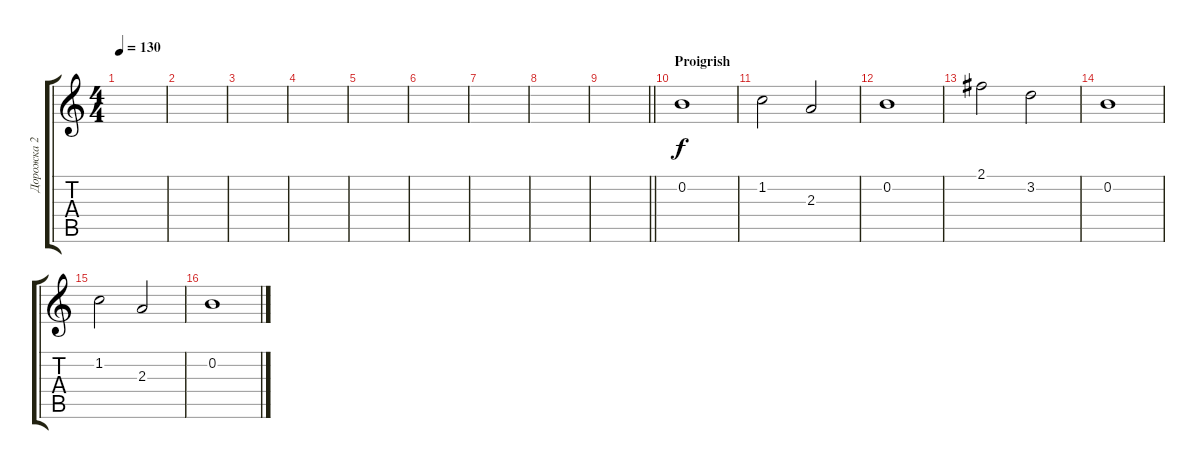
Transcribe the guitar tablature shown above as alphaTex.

\track ("Дорожка 2" "Дорожка 2") {instrument acousticguitarsteel}
\staff {score tabs}
\tuning (E4 B3 G3 D3 A2 E2) {hide}
\ts (4 4)
\tempo 130
\clef g2
\ks c
|
|
|
|
|
|
|
|
\barLineRight lightlight
|
\section ("" "Proigrish")
0.2.1 |
1.2.2 2.3.2 |
0.2.1 |
2.1.2 3.2.2 |
0.2.1 |
1.2.2 2.3.2 |
0.2.1
